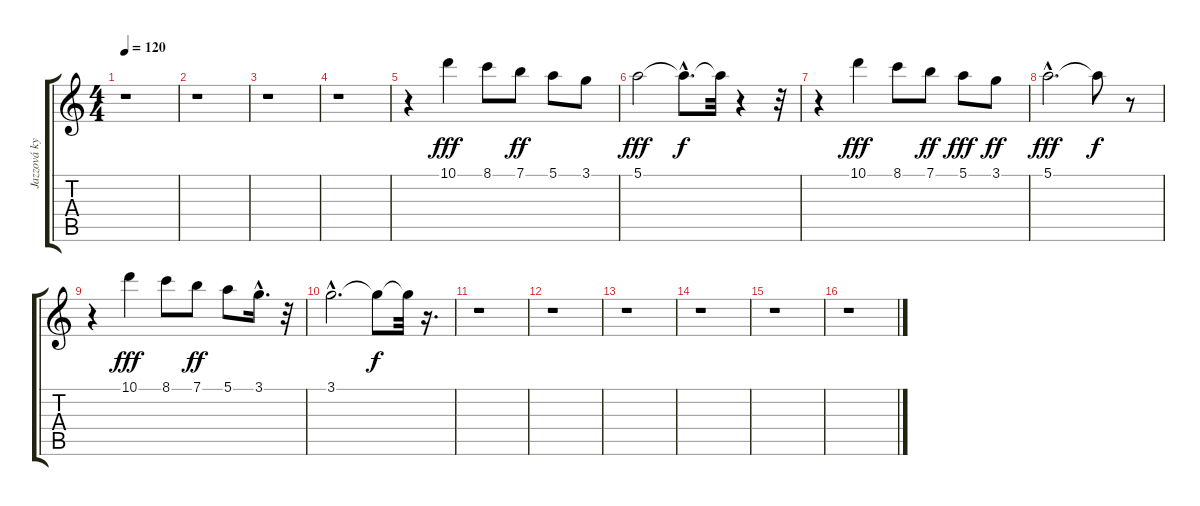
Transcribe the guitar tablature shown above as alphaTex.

\track ("Jazzová kytara" "Jazzová ky") {instrument electricguitarjazz}
\staff {score tabs}
\tuning (E4 B3 G3 D3 A2 E2) {hide}
\ts (4 4)
\tempo 120
\clef g2
\ks c
r.1{dy f} |
r.1 |
r.1 |
r.1 |
r.4 10.1.4{dy fff} 8.1.8 7.1.8{dy ff} 5.1.8 3.1.8 |
5.1.2{dy fff} 5.1{hac t}.8{d dy f} 5.1{t}.32 r.4 r.32 |
r.4 10.1.4{dy fff} 8.1.8 7.1.8{dy ff} 5.1.8{dy fff} 3.1.8{dy ff} |
5.1{hac}.2{d dy fff} 5.1{t}.8{dy f} r.8 |
r.4 10.1.4{dy fff} 8.1.8 7.1.8{dy ff} 5.1.8 3.1{hac}.16{d} r.32 |
3.1{hac}.2{d} 3.1{t}.8{dy f} 3.1{t}.32 r.16{d} |
r.1 |
r.1 |
r.1 |
r.1 |
r.1 |
r.1
